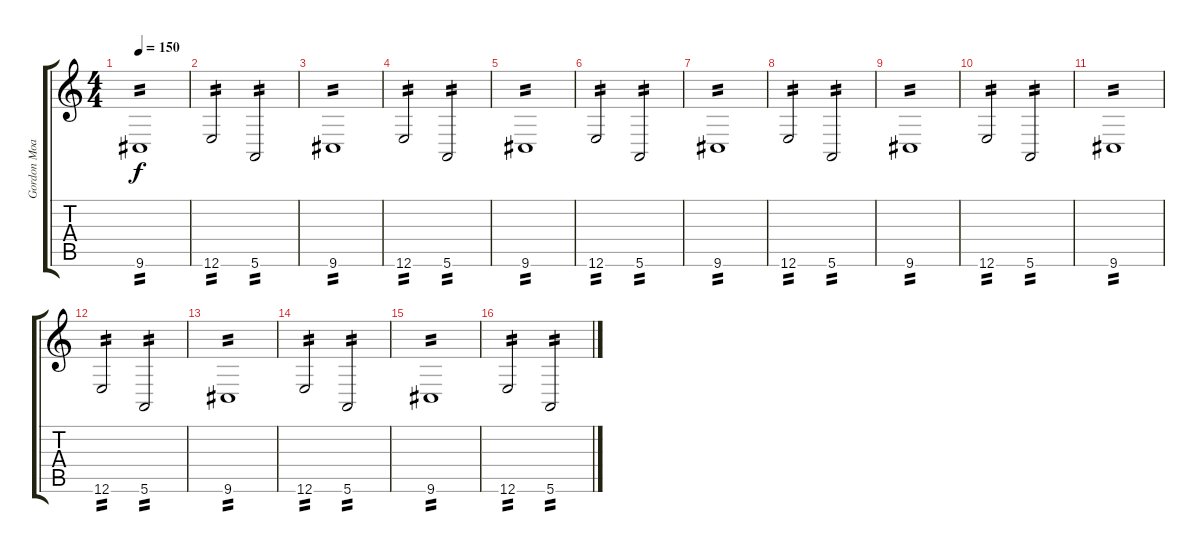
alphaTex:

\track ("Gordon Moakes" "Gordon Moa") {instrument clavinet}
\staff {score tabs}
\tuning (E4 B3 G3 D3 A2 E2) {hide}
\ts (4 4)
\tempo 150
\clef g2
\ks c
9.6.1{tp 2 dy f} |
12.6.2{tp 2} 5.6.2{tp 2} |
9.6.1{tp 2} |
12.6.2{tp 2} 5.6.2{tp 2} |
9.6.1{tp 2} |
12.6.2{tp 2} 5.6.2{tp 2} |
9.6.1{tp 2} |
12.6.2{tp 2} 5.6.2{tp 2} |
9.6.1{tp 2} |
12.6.2{tp 2} 5.6.2{tp 2} |
9.6.1{tp 2} |
12.6.2{tp 2} 5.6.2{tp 2} |
9.6.1{tp 2} |
12.6.2{tp 2} 5.6.2{tp 2} |
9.6.1{tp 2} |
12.6.2{tp 2} 5.6.2{tp 2}
